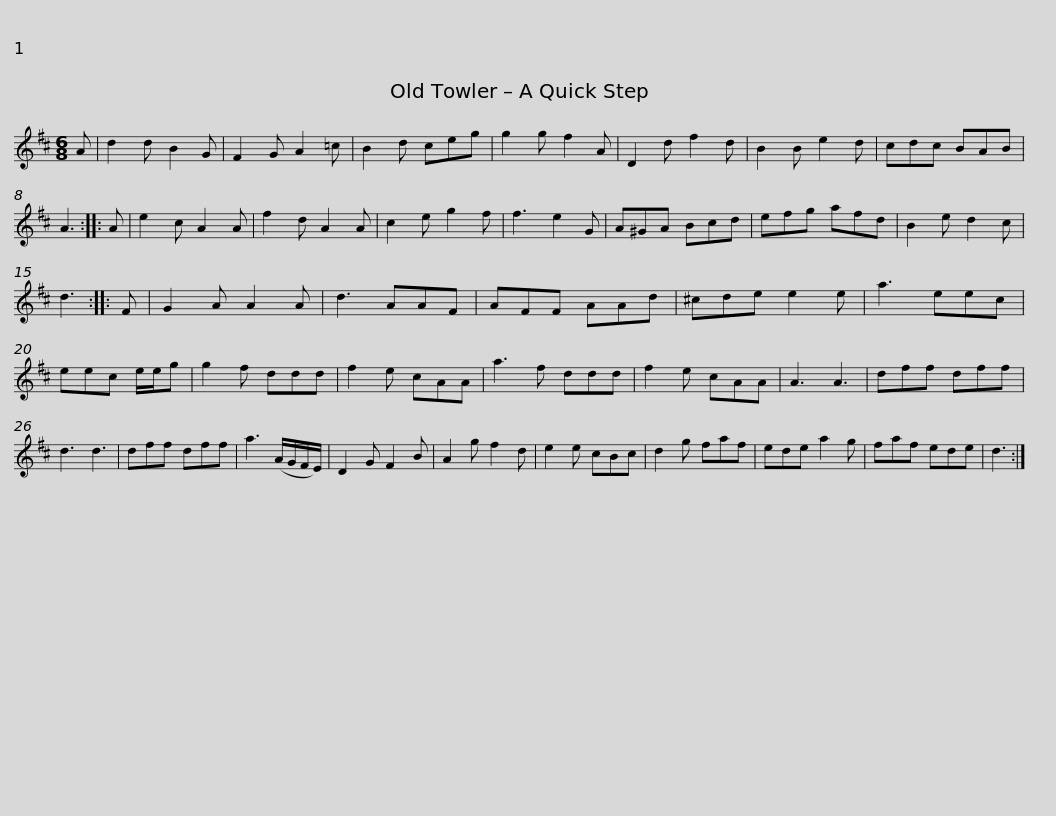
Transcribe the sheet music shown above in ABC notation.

X:1
L:1/8
M:6/8
I:linebreak $
K:D
V:1 treble
V:1
 A | d2 d B2 G | F2 G A2 =c | B2 d ceg | g2 g f2 A | %5
 D2 d f2 d | B2 B e2 d | cdc BAB | A3 :: A |$ %10
 e2 c A2 A | f2 d A2 A | c2 e g2 f | f3 e2 G | A^GA Bcd | %15
 efg afd | B2 e d2 c | d3 :: F | G2 A A2 A |$ %20
 d3 AAF | AFF AAd | ^cde e2 e | a3 eec | eec e/e/g | %25
 g2 f ddd | f2 e cAA | a3 f ddd |$ f2 e cAA | A3 A3 | %30
 dff dff | d3 d3 | dff dff | a3 (A/G/F/E/) | D2 G F2 B | %35
 A2 g f2 d | e2 e cBc |$ d2 g faf | ede a2 g | faf ede | %40
 d3 :| %41
